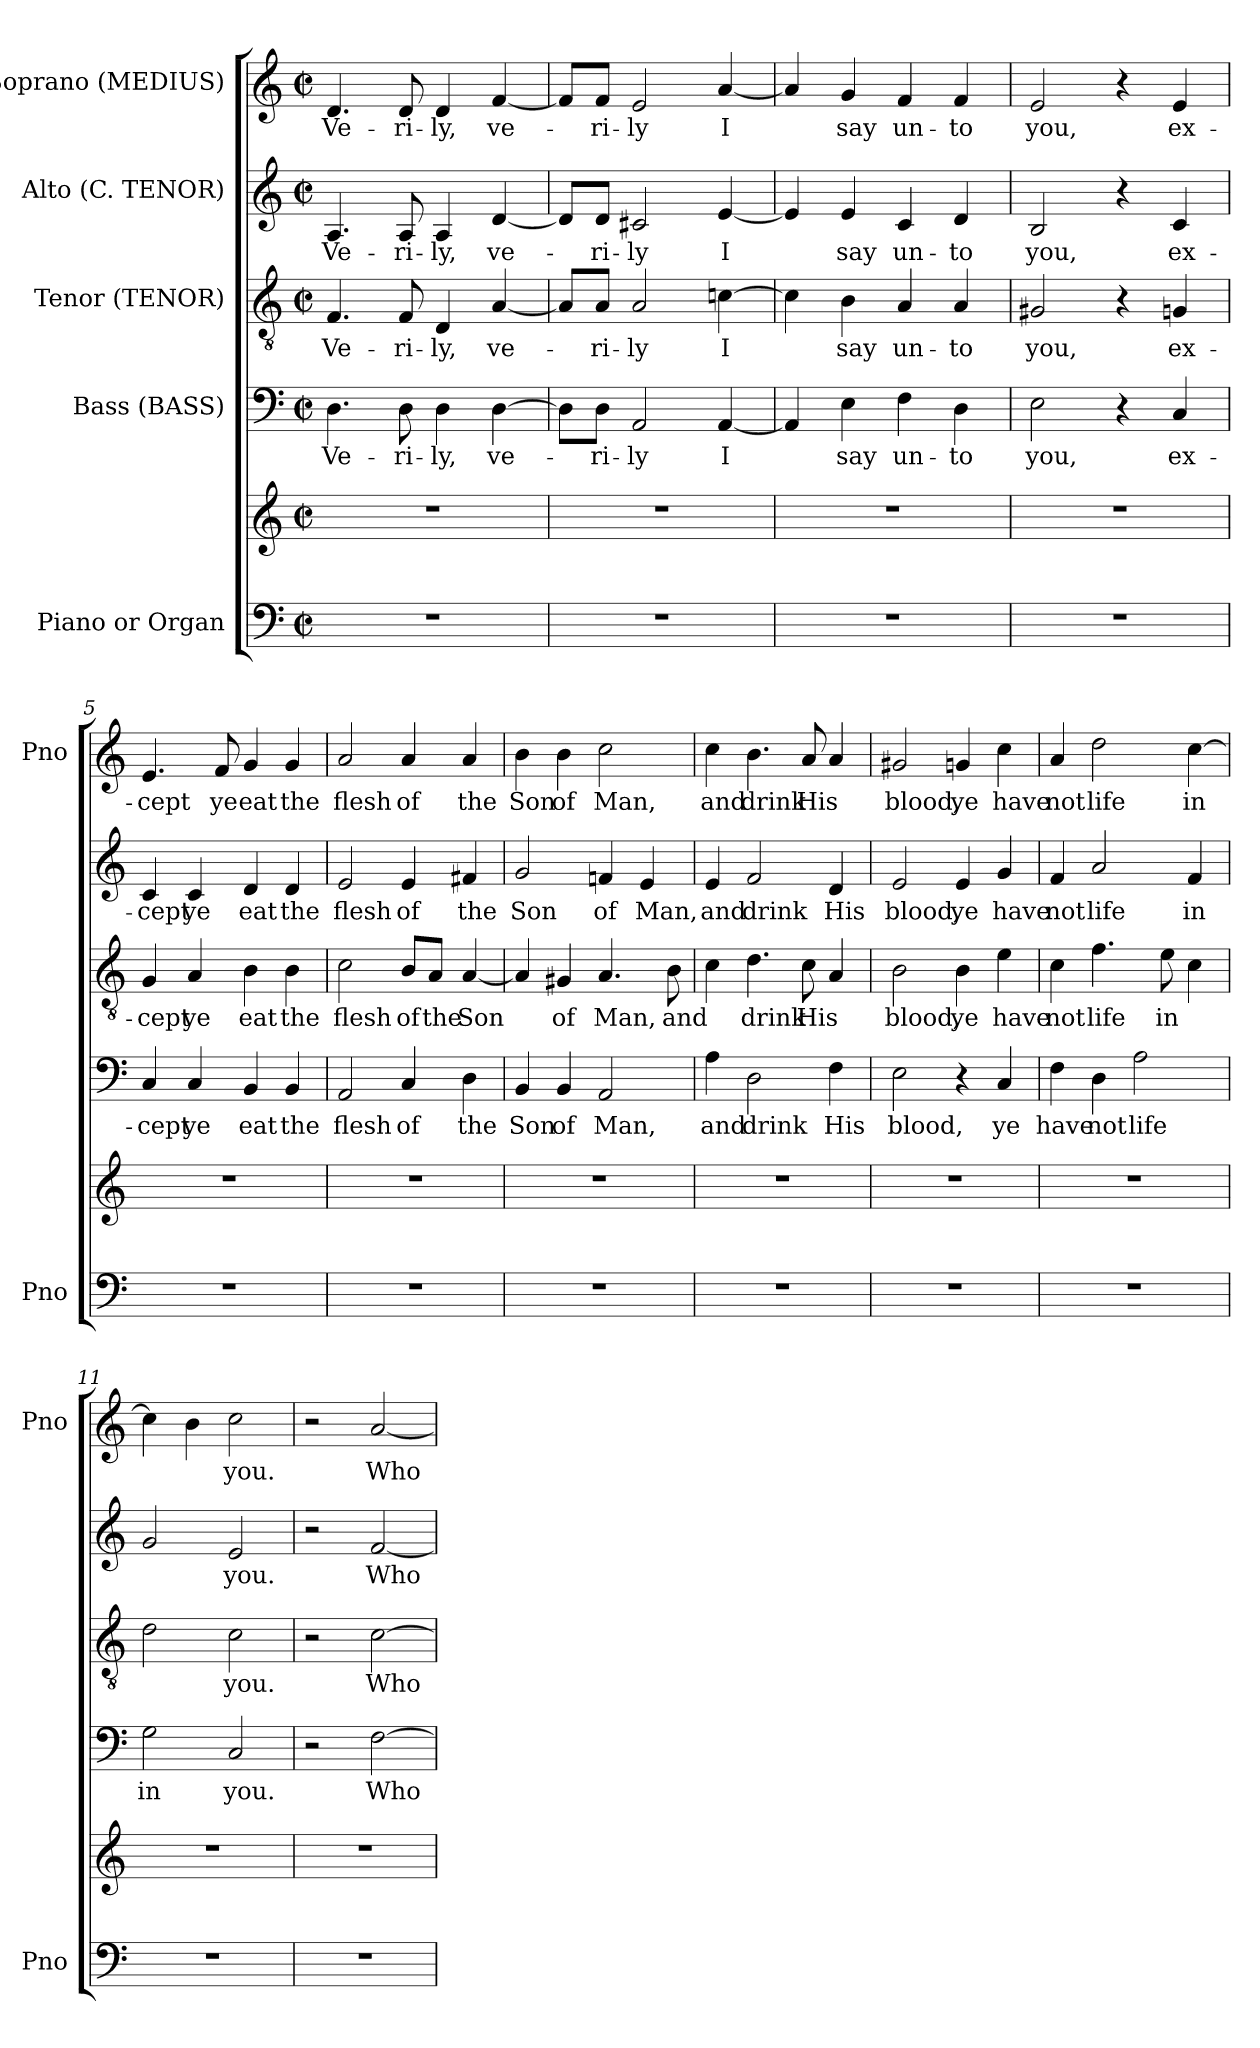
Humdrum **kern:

**kern	**kern	**kern	**text	**kern	**text	**kern	**text	**kern	**text
*part5	*part5	*part4	*part4	*part3	*part3	*part2	*part2	*part1	*part1
*staff6	*staff5	*staff4	*staff4	*staff3	*staff3	*staff2	*staff2	*staff1	*staff1
*I"Piano or Organ	*	*I"Bass (BASS)	*	*I"Tenor (TENOR)	*	*I"Alto (C. TENOR)	*	*I"Soprano (MEDIUS)	*
*I'Pno	*	*	*	*	*	*	*	*I'Pno	*
*clefF4	*clefG2	*clefF4	*	*clefGv2	*	*clefG2	*	*clefG2	*
*k[]	*k[]	*k[]	*	*k[]	*	*k[]	*	*k[]	*
*C:	*C:	*C:	*	*C:	*	*C:	*	*C:	*
*M2/2	*M2/2	*M2/2	*	*M2/2	*	*M2/2	*	*M2/2	*
*met(c|)	*met(c|)	*met(c|)	*	*met(c|)	*	*met(c|)	*	*met(c|)	*
=1	=1	=1	=1	=1	=1	=1	=1	=1	=1
1r	1r	4.D\	Ve-	4.F/	Ve-	4.A/	Ve-	4.d/	Ve-
.	.	8D\	-ri-	8F/	-ri-	8A/	-ri-	8d/	-ri-
.	.	4D\	-ly,	4D/	-ly,	4A/	-ly,	4d/	-ly,
.	.	[4D\	ve-	[4A/	ve-	[4d/	ve-	[4f/	ve-
=2	=2	=2	=2	=2	=2	=2	=2	=2	=2
1r	1r	8D\L]	.	8A/L]	.	8d/L]	.	8f/L]	.
.	.	8D\J	-ri-	8A/J	-ri-	8d/J	-ri-	8f/J	-ri-
.	.	2AA/	-ly	2A/	-ly	2c#X/	-ly	2e/	-ly
.	.	[4AA/	I	[4cn\	I	[4e/	I	[4a/	I
=3	=3	=3	=3	=3	=3	=3	=3	=3	=3
1r	1r	4AA/]	.	4cn\]	.	4e/]	.	4a/]	.
.	.	4E\	say	4B\	say	4e/	say	4g/	say
.	.	4F\	un-	4A/	un-	4c/	un-	4f/	un-
.	.	4D\	-to	4A/	-to	4d/	-to	4f/	-to
=4	=4	=4	=4	=4	=4	=4	=4	=4	=4
1r	1r	2E\	you,	2G#X/	you,	2B/	you,	2e/	you,
.	.	4r	.	4r	.	4r	.	4r	.
.	.	4C/	ex-	4Gn/	ex-	4c/	-ex-	4e/	ex-
=5	=5	=5	=5	=5	=5	=5	=5	=5	=5
1r	1r	4C/	-cept	4G/	-cept	4c/	cept	4.e/	-cept
.	.	4C/	ye	4A/	ye	4c/	ye	.	.
.	.	.	.	.	.	.	.	8f/	ye
.	.	4BB/	eat	4B\	eat	4d/	eat	4g/	eat
.	.	4BB/	the	4B\	the	4d/	the	4g/	the
=6	=6	=6	=6	=6	=6	=6	=6	=6	=6
1r	1r	2AA/	flesh	2c\	flesh	2e/	flesh	2a/	flesh
.	.	4C/	of	8B/L	of	4e/	of	4a/	of
.	.	.	.	8A/J	the	.	.	.	.
.	.	4D\	the	[4A/	Son	4f#X/	the	4a/	the
!!LO:LB:g=z
=7	=7	=7	=7	=7	=7	=7	=7	=7	=7
1r	1r	4BB/	Son	4A/]	.	2g/	Son	4b\	Son
.	.	4BB/	of	4G#X/	of	.	.	4b\	of
.	.	2AA/	Man,	4.A/	Man,	4fn/	of	2cc\	Man,
.	.	.	.	.	.	4e/	Man,	.	.
.	.	.	.	8B\	and	.	.	.	.
=8	=8	=8	=8	=8	=8	=8	=8	=8	=8
1r	1r	4A\	and	4c\	.	4e/	and	4cc\	and
.	.	2D\	drink	4.d\	drink	2f/	drink	4.b\	drink
.	.	.	.	8c\	His	.	.	8a/	His
.	.	4F\	His	4A/	.	4d/	His	4a/	.
=9	=9	=9	=9	=9	=9	=9	=9	=9	=9
1r	1r	2E\	blood,	2B\	blood,	2e/	blood,	2g#X/	blood,
.	.	4r	.	4B\	ye	4e/	ye	4gn/	ye
.	.	4C/	ye	4e\	have	4g/	have	4cc\	have
=10	=10	=10	=10	=10	=10	=10	=10	=10	=10
1r	1r	4F\	have	4c\	not	4f/	not	4a/	not
.	.	4D\	not	4.f\	life	2a/	life	2dd\	life
.	.	2A\	life	.	.	.	.	.	.
.	.	.	.	8e\	in	.	.	.	.
.	.	.	.	4c\	.	4f/	in	[4cc\	in
=11	=11	=11	=11	=11	=11	=11	=11	=11	=11
1r	1r	2G\	in	2d\	.	2g/	.	4cc\]	.
.	.	.	.	.	.	.	.	4b\	.
.	.	2C/	you.	2c\	you.	2e/	you.	2cc\	you.
=12	=12	=12	=12	=12	=12	=12	=12	=12	=12
1r	1r	2r	.	2r	.	2r	.	2r	.
.	.	[2F\	Who-	[2c\	Who-	[2f/	Who-	[2a/	Who-
=	=	=	=	=	=	=	=	=	=
*-	*-	*-	*-	*-	*-	*-	*-	*-	*-
